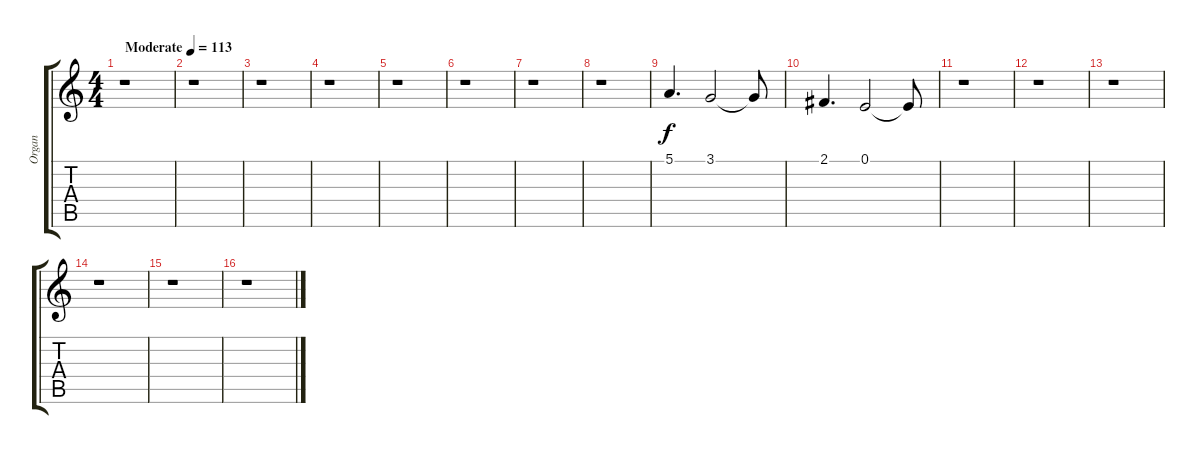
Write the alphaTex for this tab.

\track ("Organ" "Organ") {instrument tangoaccordion}
\staff {score tabs}
\tuning (E4 B3 G3 D3 A2 E2) {hide}
\ts (4 4)
\tempo (113 "Moderate")
\clef g2
\ks c
r.1{dy f instrument tangoaccordion} |
r.1 |
r.1 |
r.1 |
r.1 |
r.1 |
r.1 |
r.1 |
5.1.4{d txt ""} 3.1.2 3.1{t}.8 |
2.1.4{d} 0.1.2 0.1{t}.8 |
r.1 |
r.1 |
r.1 |
r.1 |
r.1 |
r.1
